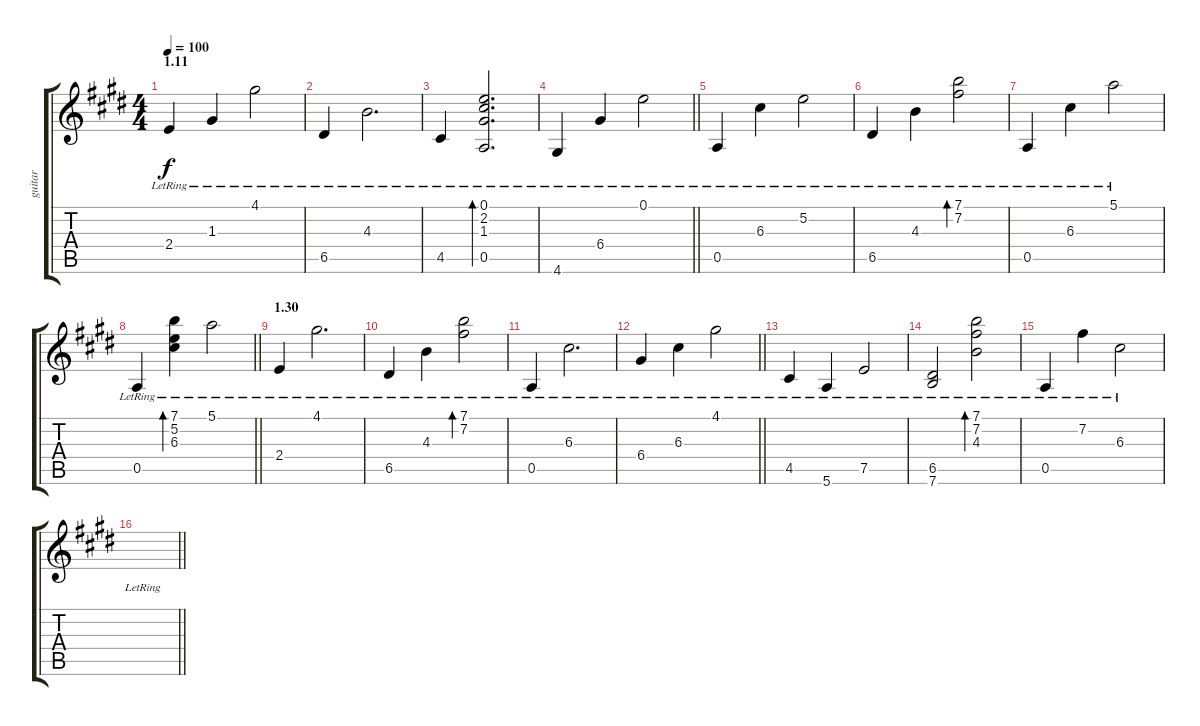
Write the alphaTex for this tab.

\track ("guitar" "guitar") {instrument acousticguitarsteel}
\staff {score tabs}
\tuning (E4 B3 G3 D3 A2 E2) {hide}
\ts (4 4)
\section ("" "1.11")
\tempo 100
\clef g2
\ks e
2.4{lr}.4{dy f} 1.3{lr}.4 4.1{lr}.2 |
6.5{lr}.4 4.3{lr}.2{d} |
4.5{lr}.4 (0.1{lr} 2.2{lr} 1.3{lr} 0.5{lr}).2{d bd 60} |
\barLineRight lightlight
4.6{lr}.4 6.4{lr}.4 0.1{lr}.2 |
0.5{lr}.4 6.3{lr}.4 5.2{lr}.2 |
6.5{lr}.4 4.3{lr}.4 (7.1{lr} 7.2{lr}).2{bd 60} |
0.5{lr}.4 6.3{lr}.4 5.1{lr}.2 |
\barLineRight lightlight
0.5{lr}.4 (7.1{lr} 5.2{lr} 6.3{lr}).4{bd 60} 5.1{lr}.2 |
\section ("" "1.30")
2.4{lr}.4 4.1{lr}.2{d} |
6.5{lr}.4 4.3{lr}.4 (7.1{lr} 7.2{lr}).2{bd 60} |
0.5{lr}.4 6.3{lr}.2{d} |
\barLineRight lightlight
6.4{lr}.4 6.3{lr}.4 4.1{lr}.2 |
4.5{lr}.4 5.6{lr}.4 7.5{lr}.2 |
(6.5{lr} 7.6{lr}).2 (7.1{lr} 7.2{lr} 4.3{lr}).2{bd 60} |
0.5{lr}.4 7.2{lr}.4 6.3{lr}.2 |
\barLineRight lightlight
